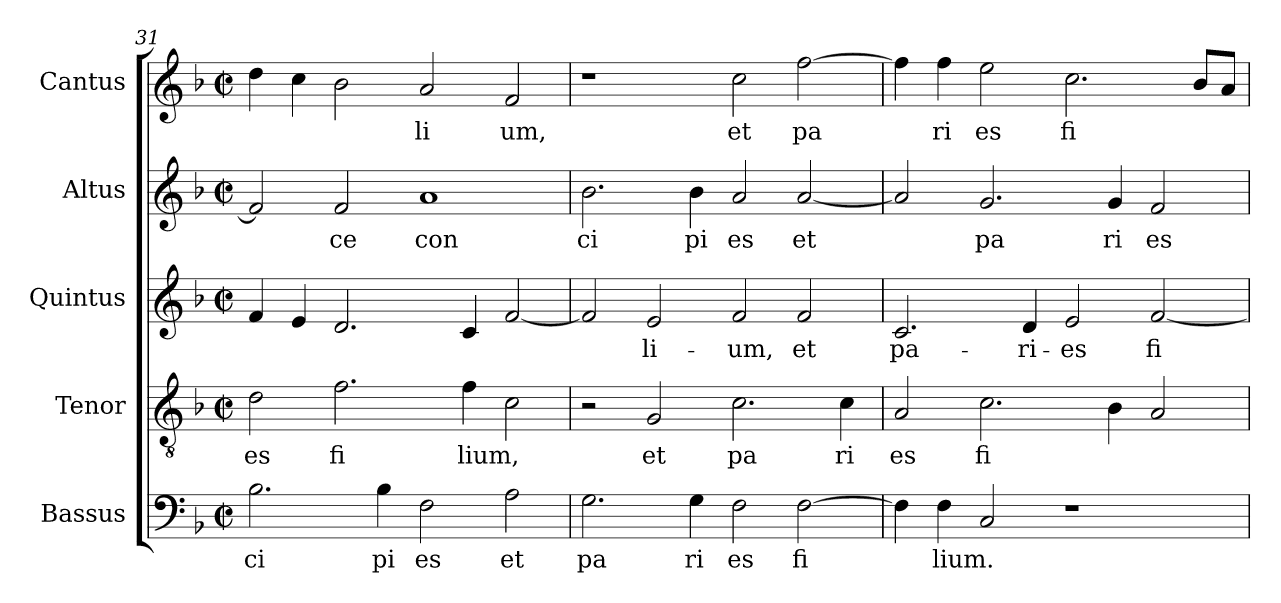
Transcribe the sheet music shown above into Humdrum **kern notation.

**kern	**text	**kern	**text	**kern	**text	**kern	**text	**kern	**text
*part5	*part5	*part4	*part4	*part3	*part3	*part2	*part2	*part1	*part1
*staff5	*staff5	*staff4	*staff4	*staff3	*staff3	*staff2	*staff2	*staff1	*staff1
*I"Bassus	*	*I"Tenor	*	*I"Quintus	*	*I"Altus	*	*I"Cantus	*
*clefF4	*	*clefGv2	*	*clefG2	*	*clefG2	*	*clefG2	*
*k[b-]	*	*k[b-]	*	*k[b-]	*	*k[b-]	*	*k[b-]	*
*F:	*	*F:	*	*F:	*	*F:	*	*F:	*
*M2/2	*	*M2/2	*	*M2/2	*	*M2/2	*	*M2/2	*
*met(c|)	*	*met(c|)	*	*met(c|)	*	*met(c|)	*	*met(c|)	*
=31	=31	=31	=31	=31	=31	=31	=31	=31	=31
!	!LO:LY:b:cj	!	!LO:LY:b:cj	!	!LO:LY:b	!	!LO:LY:b	!	!LO:LY:b:cj
2.B-\	ci	2d\	es	4f/	--	2f/]	.	4dd\	.
!	!	!	!	!	!LO:LY:b	!	!	!	!LO:LY:b:cj
.	.	.	.	4e/	--	.	.	4cc\	.
!	!	!	!LO:LY:b:cj	!	!LO:LY:b	!	!LO:LY:b	!	!LO:LY:b:cj
.	.	2.f\	fi	2.d/	--	2f/	ce	2b-\	.
!	!LO:LY:b:cj	!	!	!	!	!	!	!	!
4B-\	pi	.	.	.	.	.	.	.	.
!	!LO:LY:b:cj	!	!	!	!	!	!LO:LY:b	!	!LO:LY:b:cj
2F\	es	.	.	.	.	1a	con	2a/	li
!	!	!	!LO:LY:b:cj	!	!LO:LY:b	!	!	!	!
.	.	4f\	lium,	4c/	--	.	.	.	.
!	!LO:LY:b:cj	!	!LO:LY:b:cj	!	!LO:LY:b	!	!	!	!LO:LY:b:cj
2A\	et	2c\	.	[<2f/	--	.	.	2f/	um,
=32	=32	=32	=32	=32	=32	=32	=32	=32	=32
!	!LO:LY:b:cj	!	!	!	!LO:LY:b	!	!LO:LY:b	!	!
2.G\	pa	2r	.	2f/]	--	2.b-\	ci	1r	.
!	!	!	!LO:LY:b:cj	!	!LO:LY:b	!	!	!	!
.	.	2G/	et	2e/	-li-	.	.	.	.
!	!LO:LY:b:cj	!	!	!	!	!	!LO:LY:b	!	!
4G\	ri	.	.	.	.	4b-\	pi	.	.
!	!LO:LY:b:cj	!	!LO:LY:b:cj	!	!LO:LY:b	!	!LO:LY:b	!	!LO:LY:b:cj
2F\	es	2.c\	pa	2f/	-um,	2a/	es	2cc\	et
!	!LO:LY:b:cj	!	!	!	!LO:LY:b	!	!LO:LY:b	!	!LO:LY:b:cj
[>2F\	fi	.	.	2f/	et	[<2a/	et	[>2ff\	pa
!	!	!	!LO:LY:b:cj	!	!	!	!	!	!
.	.	4c\	ri	.	.	.	.	.	.
=33	=33	=33	=33	=33	=33	=33	=33	=33	=33
!	!LO:LY:b:cj	!	!LO:LY:b:cj	!	!LO:LY:b	!	!LO:LY:b	!	!LO:LY:b:cj
4F\]	.	2A/	es	2.c/	pa-	2a/]	.	4ff\]	.
!	!LO:LY:b:cj	!	!	!	!	!	!	!	!LO:LY:b:cj
4F\	lium.	.	.	.	.	.	.	4ff\	ri
!	!LO:LY:b:cj	!	!LO:LY:b:cj	!	!	!	!LO:LY:b	!	!LO:LY:b:cj
2C/	.	2.c\	fi	.	.	2.g/	pa	2ee\	es
!	!	!	!	!	!LO:LY:b	!	!	!	!
.	.	.	.	4d/	-ri-	.	.	.	.
!	!	!	!	!	!LO:LY:b	!	!	!	!LO:LY:b:cj
1r	.	.	.	2e/	-es	.	.	2.cc\	fi
!	!	!	!LO:LY:b:cj	!	!	!	!LO:LY:b	!	!
.	.	4B-\	.	.	.	4g/	ri	.	.
!	!	!	!LO:LY:b:cj	!	!LO:LY:b	!	!LO:LY:b	!	!
.	.	2A/	.	[<2f/	fi-	2f/	es	.	.
!	!	!	!	!	!	!	!	!	!LO:LY:b:cj
.	.	.	.	.	.	.	.	8b-/L	.
!	!	!	!	!	!	!	!	!	!LO:LY:b:cj
.	.	.	.	.	.	.	.	8a/J	.
=	=	=	=	=	=	=	=	=	=
*-	*-	*-	*-	*-	*-	*-	*-	*-	*-
